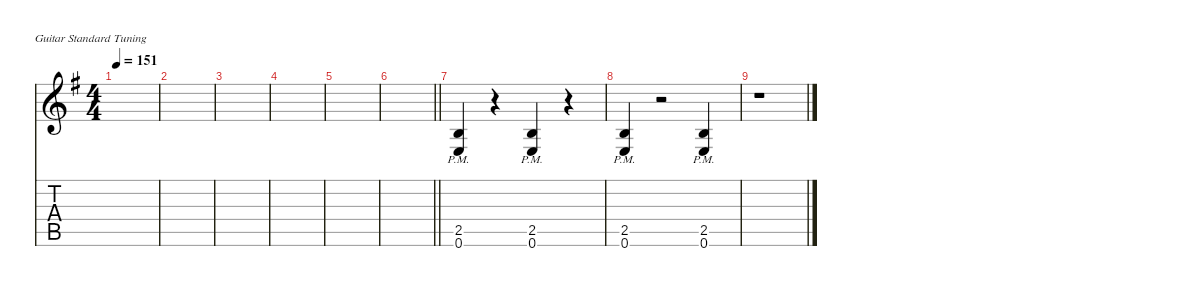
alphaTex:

\defaultSystemsLayout 4
\hideDynamics
\bracketExtendMode nobrackets
\singleTrackTrackNamePolicy hidden
\multiTrackTrackNamePolicy hidden
\otherSystemsTrackNameOrientation horizontal
\track ("[Overdub]" "dist.guit.") {defaultSystemsLayout 16 instrument distortionguitar}
\staff {score tabs}
\tuning (E4 B3 G3 D3 A2 E2)
\ts (4 4)
\tempo 151
\clef g2
\ks eminor
|
|
|
|
|
\barLineRight lightlight
|
(2.5{pm acc forcenatural} 0.6{pm acc forcenatural}).4{beam Up} r.4{beam Up} (2.5{pm acc forcenatural} 0.6{pm acc forcenatural}).4{beam Up} r.4{beam Up} |
(2.5{pm acc forcenatural} 0.6{pm acc forcenatural}).4{beam Up} r.2{beam Up} (2.5{pm acc forcenatural} 0.6{pm acc forcenatural}).4{beam Up} |
r.1{beam Down}
